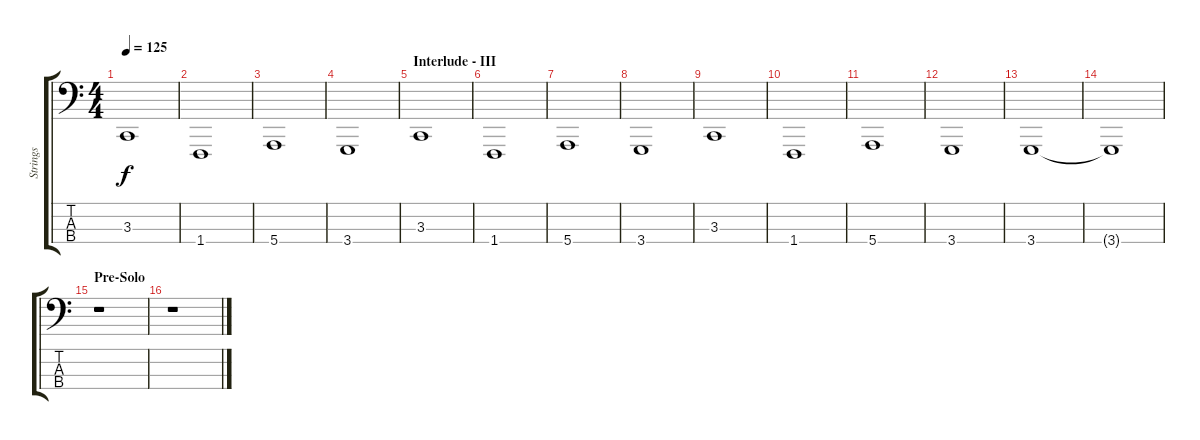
\track ("Strings" "Strings") {instrument stringensemble1}
\staff {score tabs}
\tuning (G2 D2 A1 E1) {hide}
\ts (4 4)
\tempo 125
\clef f4
\ks c
3.3.1{dy f} |
1.4.1 |
5.4.1 |
3.4.1 |
\section ("" "Interlude - III")
3.3.1 |
1.4.1 |
5.4.1 |
3.4.1 |
3.3.1 |
1.4.1 |
5.4.1 |
3.4.1 |
3.4.1 |
3.4{t}.1{volume 0} |
\section ("" "Pre-Solo")
r.1 |
r.1
